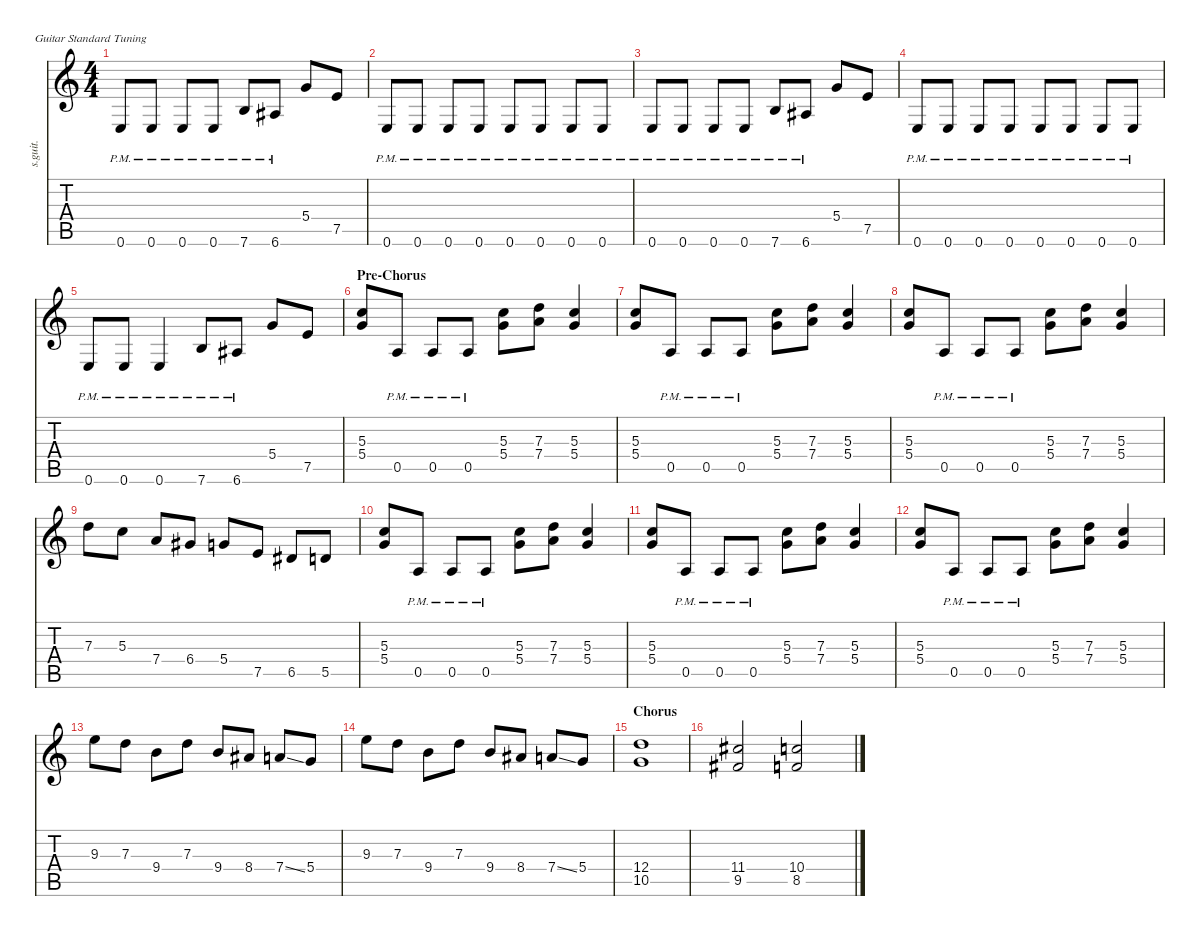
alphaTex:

\defaultSystemsLayout 4
\hideDynamics
\bracketExtendMode nobrackets
\track ("Kirk Hammett - Lead Guitar" "s.guit.") {instrument distortionguitar}
\staff {score tabs}
\tuning (E4 B3 G3 D3 A2 E2)
\ts (4 4)
\tempo (140 hide)
\clef g2
\ks c
0.6{pm}.8{lyrics (0 "") lyrics (1 "") lyrics (2 "") lyrics (3 "") lyrics (4 "") dy f} 0.6{pm}.8{lyrics (0 "") lyrics (1 "") lyrics (2 "") lyrics (3 "") lyrics (4 "")} 0.6{pm}.8{lyrics (0 "") lyrics (1 "") lyrics (2 "") lyrics (3 "") lyrics (4 "")} 0.6{pm}.8{lyrics (0 "") lyrics (1 "") lyrics (2 "") lyrics (3 "") lyrics (4 "")} 7.6{pm}.8{lyrics (0 "") lyrics (1 "") lyrics (2 "") lyrics (3 "") lyrics (4 "")} 6.6{pm acc #}.8{lyrics (0 "") lyrics (1 "") lyrics (2 "") lyrics (3 "") lyrics (4 "")} 5.4.8{lyrics (0 "") lyrics (1 "") lyrics (2 "") lyrics (3 "") lyrics (4 "")} 7.5.8{lyrics (0 "") lyrics (1 "") lyrics (2 "") lyrics (3 "") lyrics (4 "")} |
0.6{pm}.8{lyrics (0 "") lyrics (1 "") lyrics (2 "") lyrics (3 "") lyrics (4 "")} 0.6{pm}.8{lyrics (0 "") lyrics (1 "") lyrics (2 "") lyrics (3 "") lyrics (4 "")} 0.6{pm}.8{lyrics (0 "") lyrics (1 "") lyrics (2 "") lyrics (3 "") lyrics (4 "")} 0.6{pm}.8{lyrics (0 "") lyrics (1 "") lyrics (2 "") lyrics (3 "") lyrics (4 "")} 0.6{pm}.8{lyrics (0 "") lyrics (1 "") lyrics (2 "") lyrics (3 "") lyrics (4 "")} 0.6{pm}.8{lyrics (0 "") lyrics (1 "") lyrics (2 "") lyrics (3 "") lyrics (4 "")} 0.6{pm}.8{lyrics (0 "") lyrics (1 "") lyrics (2 "") lyrics (3 "") lyrics (4 "")} 0.6{pm}.8{lyrics (0 "") lyrics (1 "") lyrics (2 "") lyrics (3 "") lyrics (4 "")} |
0.6{pm}.8{lyrics (0 "") lyrics (1 "") lyrics (2 "") lyrics (3 "") lyrics (4 "")} 0.6{pm}.8{lyrics (0 "") lyrics (1 "") lyrics (2 "") lyrics (3 "") lyrics (4 "")} 0.6{pm}.8{lyrics (0 "") lyrics (1 "") lyrics (2 "") lyrics (3 "") lyrics (4 "")} 0.6{pm}.8{lyrics (0 "") lyrics (1 "") lyrics (2 "") lyrics (3 "") lyrics (4 "")} 7.6{pm}.8{lyrics (0 "") lyrics (1 "") lyrics (2 "") lyrics (3 "") lyrics (4 "")} 6.6{pm acc #}.8{lyrics (0 "") lyrics (1 "") lyrics (2 "") lyrics (3 "") lyrics (4 "")} 5.4.8{lyrics (0 "") lyrics (1 "") lyrics (2 "") lyrics (3 "") lyrics (4 "")} 7.5.8{lyrics (0 "") lyrics (1 "") lyrics (2 "") lyrics (3 "") lyrics (4 "")} |
0.6{pm}.8{lyrics (0 "") lyrics (1 "") lyrics (2 "") lyrics (3 "") lyrics (4 "")} 0.6{pm}.8{lyrics (0 "") lyrics (1 "") lyrics (2 "") lyrics (3 "") lyrics (4 "")} 0.6{pm}.8{lyrics (0 "") lyrics (1 "") lyrics (2 "") lyrics (3 "") lyrics (4 "")} 0.6{pm}.8{lyrics (0 "") lyrics (1 "") lyrics (2 "") lyrics (3 "") lyrics (4 "")} 0.6{pm}.8{lyrics (0 "") lyrics (1 "") lyrics (2 "") lyrics (3 "") lyrics (4 "")} 0.6{pm}.8{lyrics (0 "") lyrics (1 "") lyrics (2 "") lyrics (3 "") lyrics (4 "")} 0.6{pm}.8{lyrics (0 "") lyrics (1 "") lyrics (2 "") lyrics (3 "") lyrics (4 "")} 0.6{pm}.8{lyrics (0 "") lyrics (1 "") lyrics (2 "") lyrics (3 "") lyrics (4 "")} |
0.6{pm}.8{lyrics (0 "") lyrics (1 "") lyrics (2 "") lyrics (3 "") lyrics (4 "")} 0.6{pm}.8{lyrics (0 "") lyrics (1 "") lyrics (2 "") lyrics (3 "") lyrics (4 "")} 0.6{pm}.4{lyrics (0 "") lyrics (1 "") lyrics (2 "") lyrics (3 "") lyrics (4 "")} 7.6{pm}.8{lyrics (0 "") lyrics (1 "") lyrics (2 "") lyrics (3 "") lyrics (4 "")} 6.6{pm acc #}.8{lyrics (0 "") lyrics (1 "") lyrics (2 "") lyrics (3 "") lyrics (4 "")} 5.4.8{lyrics (0 "") lyrics (1 "") lyrics (2 "") lyrics (3 "") lyrics (4 "")} 7.5.8{lyrics (0 "") lyrics (1 "") lyrics (2 "") lyrics (3 "") lyrics (4 "")} |
\section ("" "Pre-Chorus")
(5.3 5.4).8{lyrics (0 "") lyrics (1 "") lyrics (2 "") lyrics (3 "") lyrics (4 "")} 0.5{pm}.8{lyrics (0 "") lyrics (1 "") lyrics (2 "") lyrics (3 "") lyrics (4 "")} 0.5{pm}.8{lyrics (0 "") lyrics (1 "") lyrics (2 "") lyrics (3 "") lyrics (4 "")} 0.5{pm}.8{lyrics (0 "") lyrics (1 "") lyrics (2 "") lyrics (3 "") lyrics (4 "")} (5.3 5.4).8{lyrics (0 "") lyrics (1 "") lyrics (2 "") lyrics (3 "") lyrics (4 "")} (7.3 7.4).8{lyrics (0 "") lyrics (1 "") lyrics (2 "") lyrics (3 "") lyrics (4 "")} (5.3 5.4).4{lyrics (0 "") lyrics (1 "") lyrics (2 "") lyrics (3 "") lyrics (4 "")} |
(5.3 5.4).8{lyrics (0 "") lyrics (1 "") lyrics (2 "") lyrics (3 "") lyrics (4 "")} 0.5{pm}.8{lyrics (0 "") lyrics (1 "") lyrics (2 "") lyrics (3 "") lyrics (4 "")} 0.5{pm}.8{lyrics (0 "") lyrics (1 "") lyrics (2 "") lyrics (3 "") lyrics (4 "")} 0.5{pm}.8{lyrics (0 "") lyrics (1 "") lyrics (2 "") lyrics (3 "") lyrics (4 "")} (5.3 5.4).8{lyrics (0 "") lyrics (1 "") lyrics (2 "") lyrics (3 "") lyrics (4 "")} (7.3 7.4).8{lyrics (0 "") lyrics (1 "") lyrics (2 "") lyrics (3 "") lyrics (4 "")} (5.3 5.4).4{lyrics (0 "") lyrics (1 "") lyrics (2 "") lyrics (3 "") lyrics (4 "")} |
(5.3 5.4).8{lyrics (0 "") lyrics (1 "") lyrics (2 "") lyrics (3 "") lyrics (4 "")} 0.5{pm}.8{lyrics (0 "") lyrics (1 "") lyrics (2 "") lyrics (3 "") lyrics (4 "")} 0.5{pm}.8{lyrics (0 "") lyrics (1 "") lyrics (2 "") lyrics (3 "") lyrics (4 "")} 0.5{pm}.8{lyrics (0 "") lyrics (1 "") lyrics (2 "") lyrics (3 "") lyrics (4 "")} (5.3 5.4).8{lyrics (0 "") lyrics (1 "") lyrics (2 "") lyrics (3 "") lyrics (4 "")} (7.3 7.4).8{lyrics (0 "") lyrics (1 "") lyrics (2 "") lyrics (3 "") lyrics (4 "")} (5.3 5.4).4{lyrics (0 "") lyrics (1 "") lyrics (2 "") lyrics (3 "") lyrics (4 "")} |
7.3.8{lyrics (0 "") lyrics (1 "") lyrics (2 "") lyrics (3 "") lyrics (4 "")} 5.3.8{lyrics (0 "") lyrics (1 "") lyrics (2 "") lyrics (3 "") lyrics (4 "")} 7.4.8{lyrics (0 "") lyrics (1 "") lyrics (2 "") lyrics (3 "") lyrics (4 "")} 6.4{acc #}.8{lyrics (0 "") lyrics (1 "") lyrics (2 "") lyrics (3 "") lyrics (4 "")} 5.4.8{lyrics (0 "") lyrics (1 "") lyrics (2 "") lyrics (3 "") lyrics (4 "")} 7.5.8{lyrics (0 "") lyrics (1 "") lyrics (2 "") lyrics (3 "") lyrics (4 "")} 6.5{acc #}.8{lyrics (0 "") lyrics (1 "") lyrics (2 "") lyrics (3 "") lyrics (4 "")} 5.5.8{lyrics (0 "") lyrics (1 "") lyrics (2 "") lyrics (3 "") lyrics (4 "")} |
(5.3 5.4).8{lyrics (0 "") lyrics (1 "") lyrics (2 "") lyrics (3 "") lyrics (4 "")} 0.5{pm}.8{lyrics (0 "") lyrics (1 "") lyrics (2 "") lyrics (3 "") lyrics (4 "")} 0.5{pm}.8{lyrics (0 "") lyrics (1 "") lyrics (2 "") lyrics (3 "") lyrics (4 "")} 0.5{pm}.8{lyrics (0 "") lyrics (1 "") lyrics (2 "") lyrics (3 "") lyrics (4 "")} (5.3 5.4).8{lyrics (0 "") lyrics (1 "") lyrics (2 "") lyrics (3 "") lyrics (4 "")} (7.3 7.4).8{lyrics (0 "") lyrics (1 "") lyrics (2 "") lyrics (3 "") lyrics (4 "")} (5.3 5.4).4{lyrics (0 "") lyrics (1 "") lyrics (2 "") lyrics (3 "") lyrics (4 "")} |
(5.3 5.4).8{lyrics (0 "") lyrics (1 "") lyrics (2 "") lyrics (3 "") lyrics (4 "")} 0.5{pm}.8{lyrics (0 "") lyrics (1 "") lyrics (2 "") lyrics (3 "") lyrics (4 "")} 0.5{pm}.8{lyrics (0 "") lyrics (1 "") lyrics (2 "") lyrics (3 "") lyrics (4 "")} 0.5{pm}.8{lyrics (0 "") lyrics (1 "") lyrics (2 "") lyrics (3 "") lyrics (4 "")} (5.3 5.4).8{lyrics (0 "") lyrics (1 "") lyrics (2 "") lyrics (3 "") lyrics (4 "")} (7.3 7.4).8{lyrics (0 "") lyrics (1 "") lyrics (2 "") lyrics (3 "") lyrics (4 "")} (5.3 5.4).4{lyrics (0 "") lyrics (1 "") lyrics (2 "") lyrics (3 "") lyrics (4 "")} |
(5.3 5.4).8{lyrics (0 "") lyrics (1 "") lyrics (2 "") lyrics (3 "") lyrics (4 "")} 0.5{pm}.8{lyrics (0 "") lyrics (1 "") lyrics (2 "") lyrics (3 "") lyrics (4 "")} 0.5{pm}.8{lyrics (0 "") lyrics (1 "") lyrics (2 "") lyrics (3 "") lyrics (4 "")} 0.5{pm}.8{lyrics (0 "") lyrics (1 "") lyrics (2 "") lyrics (3 "") lyrics (4 "")} (5.3 5.4).8{lyrics (0 "") lyrics (1 "") lyrics (2 "") lyrics (3 "") lyrics (4 "")} (7.3 7.4).8{lyrics (0 "") lyrics (1 "") lyrics (2 "") lyrics (3 "") lyrics (4 "")} (5.3 5.4).4{lyrics (0 "") lyrics (1 "") lyrics (2 "") lyrics (3 "") lyrics (4 "")} |
9.3.8{lyrics (0 "") lyrics (1 "") lyrics (2 "") lyrics (3 "") lyrics (4 "")} 7.3.8{lyrics (0 "") lyrics (1 "") lyrics (2 "") lyrics (3 "") lyrics (4 "")} 9.4.8{lyrics (0 "") lyrics (1 "") lyrics (2 "") lyrics (3 "") lyrics (4 "")} 7.3.8{lyrics (0 "") lyrics (1 "") lyrics (2 "") lyrics (3 "") lyrics (4 "")} 9.4.8{lyrics (0 "") lyrics (1 "") lyrics (2 "") lyrics (3 "") lyrics (4 "")} 8.4{acc #}.8{lyrics (0 "") lyrics (1 "") lyrics (2 "") lyrics (3 "") lyrics (4 "")} 7.4{ss}.8{lyrics (0 "") lyrics (1 "") lyrics (2 "") lyrics (3 "") lyrics (4 "")} 5.4.8{lyrics (0 "") lyrics (1 "") lyrics (2 "") lyrics (3 "") lyrics (4 "")} |
9.3.8{lyrics (0 "") lyrics (1 "") lyrics (2 "") lyrics (3 "") lyrics (4 "")} 7.3.8{lyrics (0 "") lyrics (1 "") lyrics (2 "") lyrics (3 "") lyrics (4 "")} 9.4.8{lyrics (0 "") lyrics (1 "") lyrics (2 "") lyrics (3 "") lyrics (4 "")} 7.3.8{lyrics (0 "") lyrics (1 "") lyrics (2 "") lyrics (3 "") lyrics (4 "")} 9.4.8{lyrics (0 "") lyrics (1 "") lyrics (2 "") lyrics (3 "") lyrics (4 "")} 8.4{acc #}.8{lyrics (0 "") lyrics (1 "") lyrics (2 "") lyrics (3 "") lyrics (4 "")} 7.4{ss}.8{lyrics (0 "") lyrics (1 "") lyrics (2 "") lyrics (3 "") lyrics (4 "")} 5.4.8{lyrics (0 "") lyrics (1 "") lyrics (2 "") lyrics (3 "") lyrics (4 "")} |
\section ("" "Chorus")
(12.4 10.5).1{lyrics (0 "") lyrics (1 "") lyrics (2 "") lyrics (3 "") lyrics (4 "")} |
(11.4{acc #} 9.5{acc #}).2{lyrics (0 "") lyrics (1 "") lyrics (2 "") lyrics (3 "") lyrics (4 "")} (10.4 8.5).2{lyrics (0 "") lyrics (1 "") lyrics (2 "") lyrics (3 "") lyrics (4 "")}
